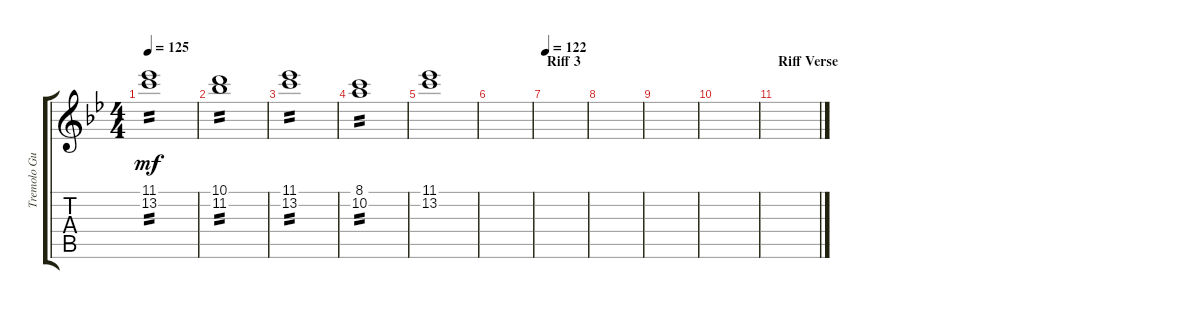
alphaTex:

\track ("Tremolo Guitar" "Tremolo Gu") {instrument overdrivenguitar}
\staff {score tabs}
\tuning (E4 B3 G3 D3 A2 E2) {hide}
\ts (4 4)
\tempo 125
\clef g2
\ks gminor
(11.1 13.2).1{tp 2 dy mf} |
(10.1 11.2).1{tp 2} |
(11.1 13.2).1{tp 2} |
(8.1 10.2).1{tp 2} |
(11.1 13.2).1 |
|
\section ("" "Riff 3")
\tempo 122
|
|
|
|
\section ("" "Riff Verse")
